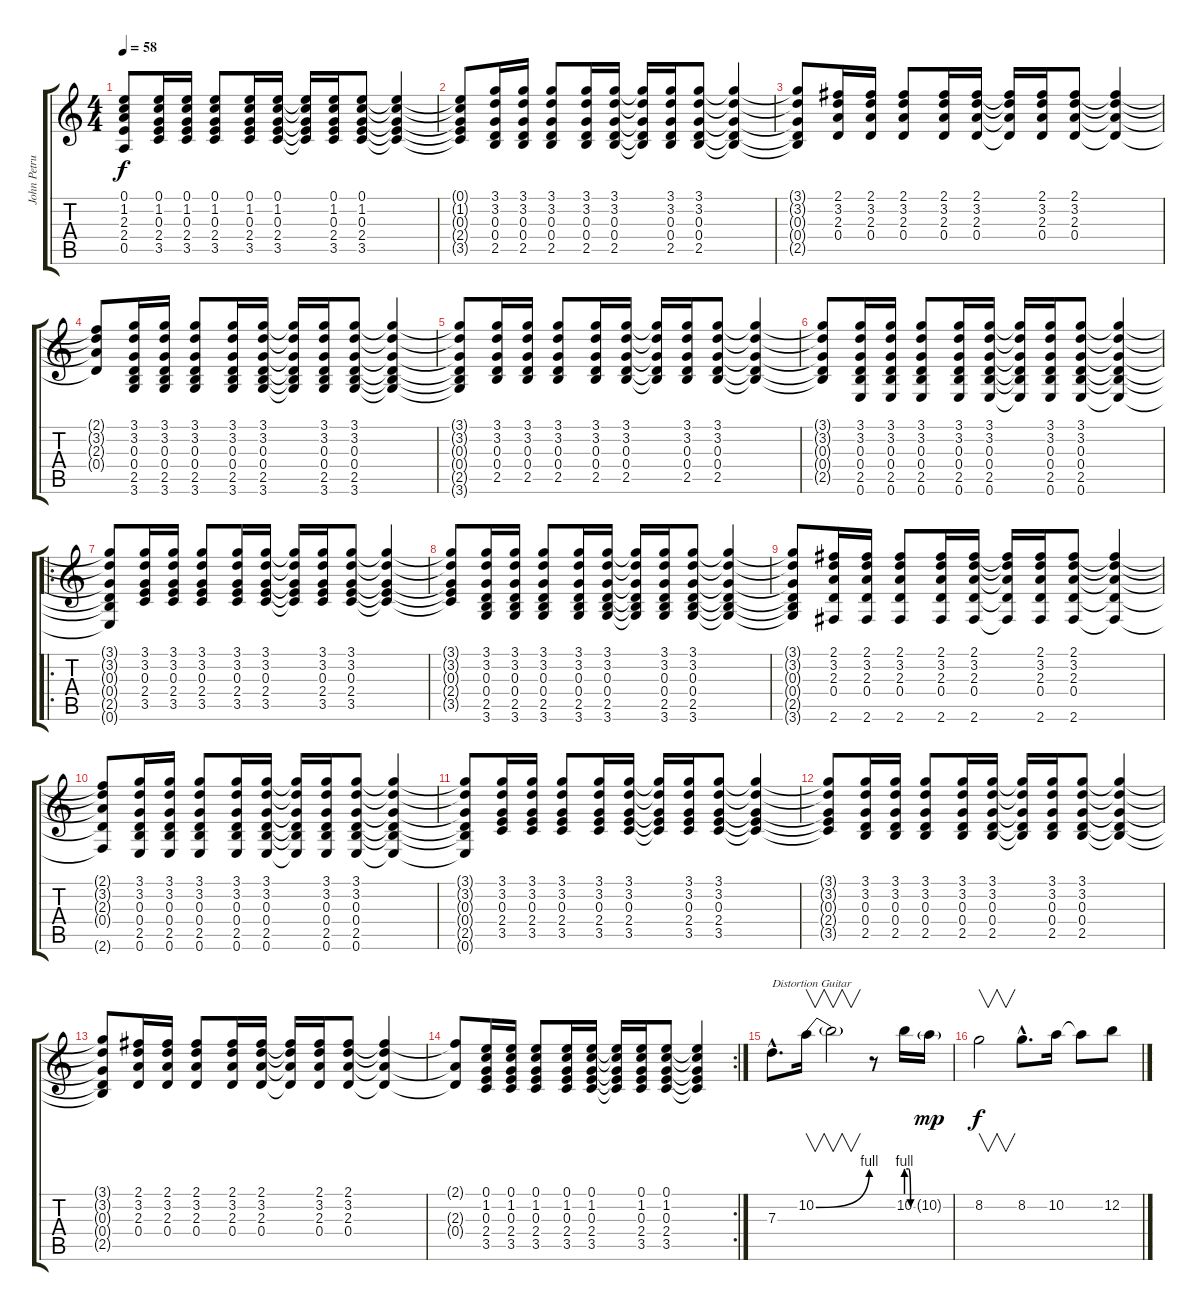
\track ("John Petrucci - 6 Strings Guitar" "John Petru") {instrument distortionguitar}
\staff {score tabs}
\tuning (E4 B3 G3 D3 A2 E2) {hide}
\ts (4 4)
\tempo 58
\clef g2
\ks c
(0.1{t} 1.2{t} 2.3{t} 2.4{t} 0.5{t}).8{dy f} (0.1 1.2 0.3 2.4 3.5).16 (0.1 1.2 0.3 2.4 3.5).16 (0.1 1.2 0.3 2.4 3.5).8 (0.1 1.2 0.3 2.4 3.5).16 (0.1 1.2 0.3 2.4 3.5).16 (0.1{t} 1.2{t} 0.3{t} 2.4{t} 3.5{t}).16 (0.1 1.2 0.3 2.4 3.5).16 (0.1 1.2 0.3 2.4 3.5).8 (0.1{t} 1.2{t} 0.3{t} 2.4{t} 3.5{t}).4 |
(0.1{t} 1.2{t} 0.3{t} 2.4{t} 3.5{t}).8 (3.1 3.2 0.3 0.4 2.5).16 (3.1 3.2 0.3 0.4 2.5).16 (3.1 3.2 0.3 0.4 2.5).8 (3.1 3.2 0.3 0.4 2.5).16 (3.1 3.2 0.3 0.4 2.5).16 (3.1{t} 3.2{t} 0.3{t} 0.4{t} 2.5{t}).16 (3.1 3.2 0.3 0.4 2.5).16 (3.1 3.2 0.3 0.4 2.5).8 (3.1{t} 3.2{t} 0.3{t} 0.4{t} 2.5{t}).4 |
(3.1{t} 3.2{t} 0.3{t} 0.4{t} 2.5{t}).8 (2.1 3.2 2.3 0.4).16 (2.1 3.2 2.3 0.4).16 (2.1 3.2 2.3 0.4).8 (2.1 3.2 2.3 0.4).16 (2.1 3.2 2.3 0.4).16 (2.1{t} 3.2{t} 2.3{t} 0.4{t}).16 (2.1 3.2 2.3 0.4).16 (2.1 3.2 2.3 0.4).8 (2.1{t} 3.2{t} 2.3{t} 0.4{t}).4 |
(2.1{t} 3.2{t} 2.3{t} 0.4{t}).8 (3.1 3.2 0.3 0.4 2.5 3.6).16 (3.1 3.2 0.3 0.4 2.5 3.6).16 (3.1 3.2 0.3 0.4 2.5 3.6).8 (3.1 3.2 0.3 0.4 2.5 3.6).16 (3.1 3.2 0.3 0.4 2.5 3.6).16 (3.1{t} 3.2{t} 0.3{t} 0.4{t} 2.5{t} 3.6{t}).16 (3.1 3.2 0.3 0.4 2.5 3.6).16 (3.1 3.2 0.3 0.4 2.5 3.6).8 (3.1{t} 3.2{t} 0.3{t} 0.4{t} 2.5{t} 3.6{t}).4 |
(3.1{t} 3.2{t} 0.3{t} 0.4{t} 2.5{t} 3.6{t}).8 (3.1 3.2 0.3 0.4 2.5).16 (3.1 3.2 0.3 0.4 2.5).16 (3.1 3.2 0.3 0.4 2.5).8 (3.1 3.2 0.3 0.4 2.5).16 (3.1 3.2 0.3 0.4 2.5).16 (3.1{t} 3.2{t} 0.3{t} 0.4{t} 2.5{t}).16 (3.1 3.2 0.3 0.4 2.5).16 (3.1 3.2 0.3 0.4 2.5).8 (3.1{t} 3.2{t} 0.3{t} 0.4{t} 2.5{t}).4 |
(3.1{t} 3.2{t} 0.3{t} 0.4{t} 2.5{t}).8 (3.1 3.2 0.3 0.4 2.5 0.6).16 (3.1 3.2 0.3 0.4 2.5 0.6).16 (3.1 3.2 0.3 0.4 2.5 0.6).8 (3.1 3.2 0.3 0.4 2.5 0.6).16 (3.1 3.2 0.3 0.4 2.5 0.6).16 (3.1{t} 3.2{t} 0.3{t} 0.4{t} 2.5{t} 0.6{t}).16 (3.1 3.2 0.3 0.4 2.5 0.6).16 (3.1 3.2 0.3 0.4 2.5 0.6).8 (3.1{t} 3.2{t} 0.3{t} 0.4{t} 2.5{t} 0.6{t}).4 |
\ro
(3.1{t} 3.2{t} 0.3{t} 0.4{t} 2.5{t} 0.6{t}).8{instrument acousticguitarsteel} (3.1 3.2 0.3 2.4 3.5).16 (3.1 3.2 0.3 2.4 3.5).16 (3.1 3.2 0.3 2.4 3.5).8 (3.1 3.2 0.3 2.4 3.5).16 (3.1 3.2 0.3 2.4 3.5).16 (3.1{t} 3.2{t} 0.3{t} 2.4{t} 3.5{t}).16 (3.1 3.2 0.3 2.4 3.5).16 (3.1 3.2 0.3 2.4 3.5).8 (3.1{t} 3.2{t} 0.3{t} 2.4{t} 3.5{t}).4 |
(3.1{t} 3.2{t} 0.3{t} 2.4{t} 3.5{t}).8 (3.1 3.2 0.3 0.4 2.5 3.6).16 (3.1 3.2 0.3 0.4 2.5 3.6).16 (3.1 3.2 0.3 0.4 2.5 3.6).8 (3.1 3.2 0.3 0.4 2.5 3.6).16 (3.1 3.2 0.3 0.4 2.5 3.6).16 (3.1{t} 3.2{t} 0.3{t} 0.4{t} 2.5{t} 3.6{t}).16 (3.1 3.2 0.3 0.4 2.5 3.6).16 (3.1 3.2 0.3 0.4 2.5 3.6).8 (3.1{t} 3.2{t} 0.3{t} 0.4{t} 2.5{t} 3.6{t}).4 |
(3.1{t} 3.2{t} 0.3{t} 0.4{t} 2.5{t} 3.6{t}).8 (2.1 3.2 2.3 0.4 2.6).16 (2.1 3.2 2.3 0.4 2.6).16 (2.1 3.2 2.3 0.4 2.6).8 (2.1 3.2 2.3 0.4 2.6).16 (2.1 3.2 2.3 0.4 2.6).16 (2.1{t} 3.2{t} 2.3{t} 0.4{t} 2.6{t}).16 (2.1 3.2 2.3 0.4 2.6).16 (2.1 3.2 2.3 0.4 2.6).8 (2.1{t} 3.2{t} 2.3{t} 0.4{t} 2.6{t}).4 |
(2.1{t} 3.2{t} 2.3{t} 0.4{t} 2.6{t}).8 (3.1 3.2 0.3 0.4 2.5 0.6).16 (3.1 3.2 0.3 0.4 2.5 0.6).16 (3.1 3.2 0.3 0.4 2.5 0.6).8 (3.1 3.2 0.3 0.4 2.5 0.6).16 (3.1 3.2 0.3 0.4 2.5 0.6).16 (3.1{t} 3.2{t} 0.3{t} 0.4{t} 2.5{t} 0.6{t}).16 (3.1 3.2 0.3 0.4 2.5 0.6).16 (3.1 3.2 0.3 0.4 2.5 0.6).8 (3.1{t} 3.2{t} 0.3{t} 0.4{t} 2.5{t} 0.6{t}).4 |
(3.1{t} 3.2{t} 0.3{t} 0.4{t} 2.5{t} 0.6{t}).8 (3.1 3.2 0.3 2.4 3.5).16 (3.1 3.2 0.3 2.4 3.5).16 (3.1 3.2 0.3 2.4 3.5).8 (3.1 3.2 0.3 2.4 3.5).16 (3.1 3.2 0.3 2.4 3.5).16 (3.1{t} 3.2{t} 0.3{t} 2.4{t} 3.5{t}).16 (3.1 3.2 0.3 2.4 3.5).16 (3.1 3.2 0.3 2.4 3.5).8 (3.1{t} 3.2{t} 0.3{t} 2.4{t} 3.5{t}).4 |
(3.1{t} 3.2{t} 0.3{t} 2.4{t} 3.5{t}).8 (3.1 3.2 0.3 0.4 2.5).16 (3.1 3.2 0.3 0.4 2.5).16 (3.1 3.2 0.3 0.4 2.5).8 (3.1 3.2 0.3 0.4 2.5).16 (3.1 3.2 0.3 0.4 2.5).16 (3.1{t} 3.2{t} 0.3{t} 0.4{t} 2.5{t}).16 (3.1 3.2 0.3 0.4 2.5).16 (3.1 3.2 0.3 0.4 2.5).8 (3.1{t} 3.2{t} 0.3{t} 0.4{t} 2.5{t}).4 |
(3.1{t} 3.2{t} 0.3{t} 0.4{t} 2.5{t}).8 (2.1 3.2 2.3 0.4).16 (2.1 3.2 2.3 0.4).16 (2.1 3.2 2.3 0.4).8 (2.1 3.2 2.3 0.4).16 (2.1 3.2 2.3 0.4).16 (2.1{t} 3.2{t} 2.3{t} 0.4{t}).16 (2.1 3.2 2.3 0.4).16 (2.1 3.2 2.3 0.4).8 (2.1{t} 3.2{t} 2.3{t} 0.4{t}).4 |
\rc 2
(2.1{t} 2.3{t} 0.4{t}).8 (0.1 1.2 0.3 2.4 3.5).16 (0.1 1.2 0.3 2.4 3.5).16 (0.1 1.2 0.3 2.4 3.5).8 (0.1 1.2 0.3 2.4 3.5).16 (0.1 1.2 0.3 2.4 3.5).16 (0.1{t} 1.2{t} 0.3{t} 2.4{t} 3.5{t}).16 (0.1 1.2 0.3 2.4 3.5).16 (0.1 1.2 0.3 2.4 3.5).8 (0.1{t} 1.2{t} 0.3{t} 2.4{t} 3.5{t}).4 |
7.3{hac}.8{d txt "Distortion Guitar" instrument distortionguitar} 10.2{be (bend 0 0 60 4)}.16{v} 10.2{t}.2{v} r.8 10.2{be (custom 0 4 20 4 40 0 60 0)}.16 10.2{g}.16{dy mp} |
8.2.2{v dy f} 8.2{hac}.8{d} 10.2.16 10.2{t}.8 12.2{ss}.8
